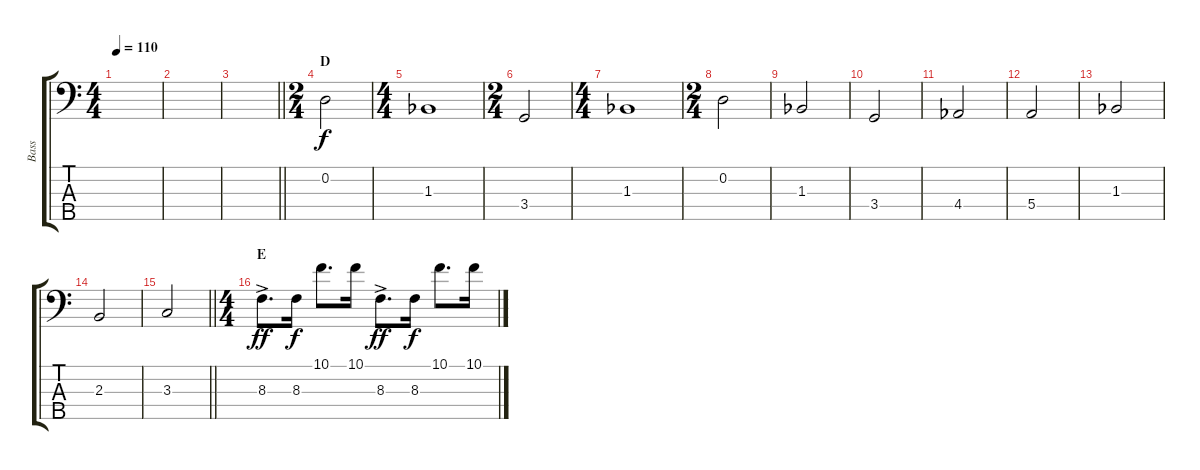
\track ("Bass" "Bass") {instrument fretlessbass}
\staff {score tabs}
\tuning (G2 D2 A1 E1 B0) {hide}
\ts (4 4)
\tempo 110
\clef f4
\ks c
|
|
\barLineRight lightlight
|
\ts (2 4)
\section ("" "D")
0.2.2 |
\ts (4 4)
1.3{acc b}.1 |
\ts (2 4)
3.4.2 |
\ts (4 4)
1.3{acc b}.1 |
\ts (2 4)
0.2.2 |
1.3{acc b}.2 |
3.4.2 |
4.4{acc b}.2 |
5.4.2 |
1.3{acc b}.2 |
2.3.2 |
\barLineRight lightlight
3.3.2 |
\ts (4 4)
\section ("" "E")
8.3{ac}.8{d dy ff} 8.3.16{dy f} 10.1.8{d} 10.1.16 8.3{ac}.8{d dy ff} 8.3.16{dy f} 10.1.8{d} 10.1.16
